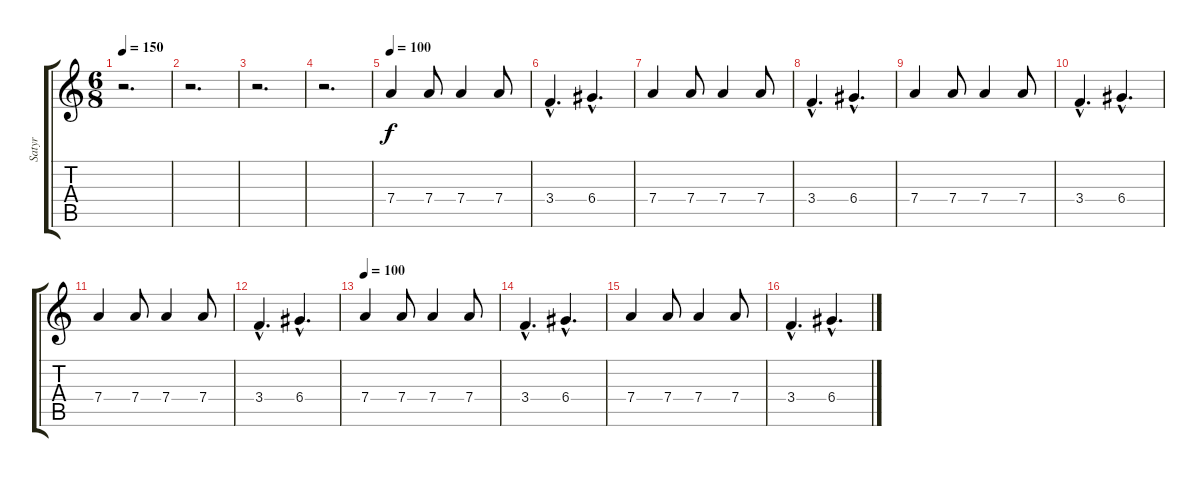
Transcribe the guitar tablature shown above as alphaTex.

\track ("Satyr" "Satyr") {instrument overdrivenguitar}
\staff {score tabs}
\tuning (E4 B3 G3 D3 A2 E2) {hide}
\ts (6 8)
\tempo 150
\clef g2
\ks c
r.2{d dy f} |
r.2{d} |
r.2{d} |
r.2{d} |
\tempo 100
7.4.4 7.4.8 7.4.4 7.4.8 |
3.4{hac}.4{d} 6.4{hac}.4{d} |
7.4.4 7.4.8 7.4.4 7.4.8 |
3.4{hac}.4{d} 6.4{hac}.4{d} |
7.4.4 7.4.8 7.4.4 7.4.8 |
3.4{hac}.4{d} 6.4{hac}.4{d} |
7.4.4 7.4.8 7.4.4 7.4.8 |
3.4{hac}.4{d} 6.4{hac}.4{d} |
\tempo 100
7.4.4 7.4.8 7.4.4 7.4.8 |
3.4{hac}.4{d} 6.4{hac}.4{d} |
7.4.4 7.4.8 7.4.4 7.4.8 |
3.4{hac}.4{d} 6.4{hac}.4{d}
